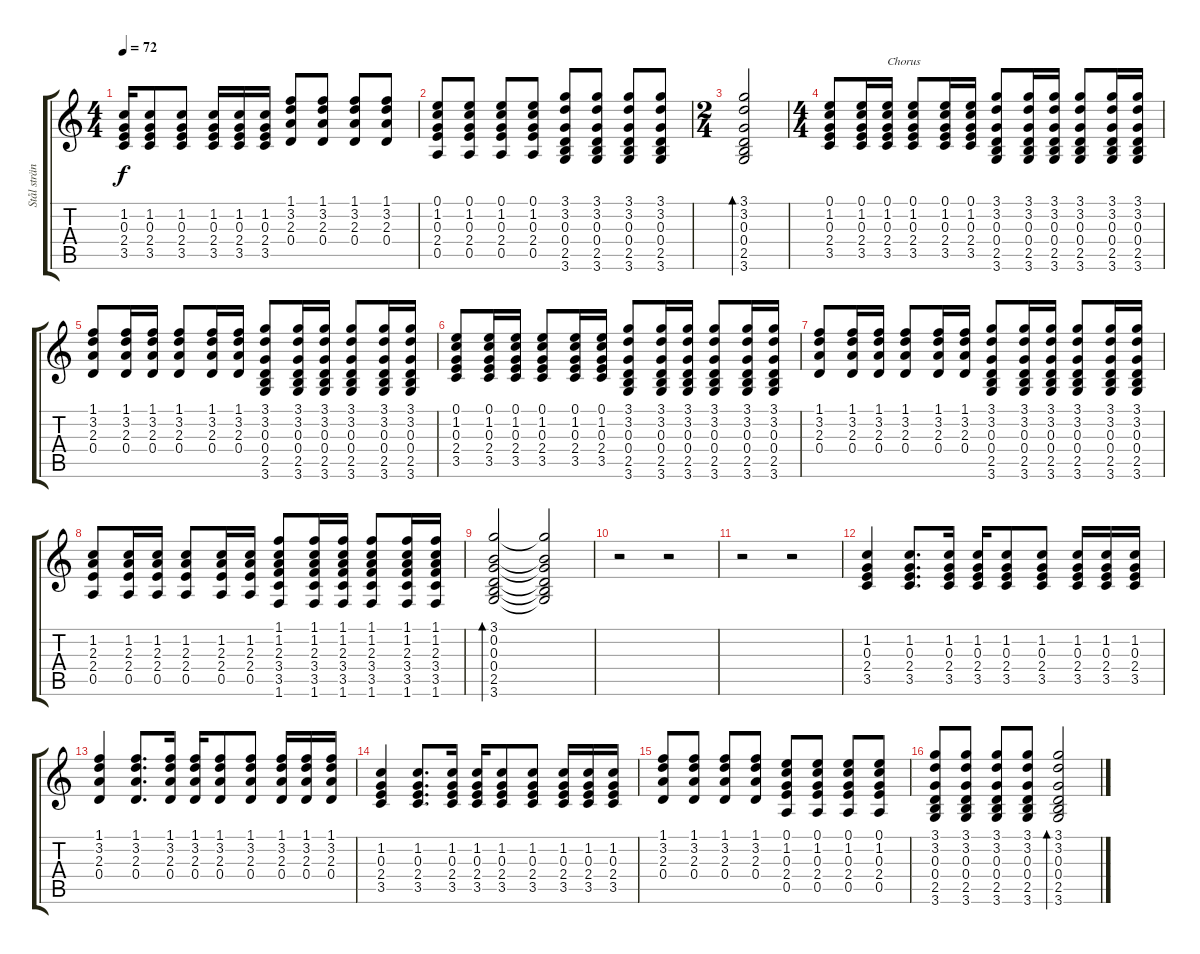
\track ("Stål strängad akustisk" "Stål strän") {instrument acousticguitarsteel}
\staff {score tabs}
\tuning (E4 B3 G3 D3 A2 E2) {hide}
\ts (4 4)
\tempo 72
\clef g2
\ks c
(1.2 0.3 2.4 3.5).16{dy f} (1.2 0.3 2.4 3.5).8 (1.2 0.3 2.4 3.5).8 (1.2 0.3 2.4 3.5).16 (1.2 0.3 2.4 3.5).16 (1.2 0.3 2.4 3.5).16 (1.1 3.2 2.3 0.4).8 (1.1 3.2 2.3 0.4).8 (1.1 3.2 2.3 0.4).8 (1.1 3.2 2.3 0.4).8 |
(0.1 1.2 0.3 2.4 0.5).8 (0.1 1.2 0.3 2.4 0.5).8 (0.1 1.2 0.3 2.4 0.5).8 (0.1 1.2 0.3 2.4 0.5).8 (3.1 3.2 0.3 0.4 2.5 3.6).8 (3.1 3.2 0.3 0.4 2.5 3.6).8 (3.1 3.2 0.3 0.4 2.5 3.6).8 (3.1 3.2 0.3 0.4 2.5 3.6).8 |
\ts (2 4)
(3.1 3.2 0.3 0.4 2.5 3.6).2{bd 120} |
\ts (4 4)
(0.1 1.2 0.3 2.4 3.5).8 (0.1 1.2 0.3 2.4 3.5).16 (0.1 1.2 0.3 2.4 3.5).16{txt "Chorus"} (0.1 1.2 0.3 2.4 3.5).8 (0.1 1.2 0.3 2.4 3.5).16 (0.1 1.2 0.3 2.4 3.5).16 (3.1 3.2 0.3 0.4 2.5 3.6).8 (3.1 3.2 0.3 0.4 2.5 3.6).16 (3.1 3.2 0.3 0.4 2.5 3.6).16 (3.1 3.2 0.3 0.4 2.5 3.6).8 (3.1 3.2 0.3 0.4 2.5 3.6).16 (3.1 3.2 0.3 0.4 2.5 3.6).16 |
(1.1 3.2 2.3 0.4).8 (1.1 3.2 2.3 0.4).16 (1.1 3.2 2.3 0.4).16 (1.1 3.2 2.3 0.4).8 (1.1 3.2 2.3 0.4).16 (1.1 3.2 2.3 0.4).16 (3.1 3.2 0.3 0.4 2.5 3.6).8 (3.1 3.2 0.3 0.4 2.5 3.6).16 (3.1 3.2 0.3 0.4 2.5 3.6).16 (3.1 3.2 0.3 0.4 2.5 3.6).8 (3.1 3.2 0.3 0.4 2.5 3.6).16 (3.1 3.2 0.3 0.4 2.5 3.6).16 |
(0.1 1.2 0.3 2.4 3.5).8 (0.1 1.2 0.3 2.4 3.5).16 (0.1 1.2 0.3 2.4 3.5).16 (0.1 1.2 0.3 2.4 3.5).8 (0.1 1.2 0.3 2.4 3.5).16 (0.1 1.2 0.3 2.4 3.5).16 (3.1 3.2 0.3 0.4 2.5 3.6).8 (3.1 3.2 0.3 0.4 2.5 3.6).16 (3.1 3.2 0.3 0.4 2.5 3.6).16 (3.1 3.2 0.3 0.4 2.5 3.6).8 (3.1 3.2 0.3 0.4 2.5 3.6).16 (3.1 3.2 0.3 0.4 2.5 3.6).16 |
(1.1 3.2 2.3 0.4).8 (1.1 3.2 2.3 0.4).16 (1.1 3.2 2.3 0.4).16 (1.1 3.2 2.3 0.4).8 (1.1 3.2 2.3 0.4).16 (1.1 3.2 2.3 0.4).16 (3.1 3.2 0.3 0.4 2.5 3.6).8 (3.1 3.2 0.3 0.4 2.5 3.6).16 (3.1 3.2 0.3 0.4 2.5 3.6).16 (3.1 3.2 0.3 0.4 2.5 3.6).8 (3.1 3.2 0.3 0.4 2.5 3.6).16 (3.1 3.2 0.3 0.4 2.5 3.6).16 |
(1.2 2.3 2.4 0.5).8 (1.2 2.3 2.4 0.5).16 (1.2 2.3 2.4 0.5).16 (1.2 2.3 2.4 0.5).8 (1.2 2.3 2.4 0.5).16 (1.2 2.3 2.4 0.5).16 (1.1 1.2 2.3 3.4 3.5 1.6).8 (1.1 1.2 2.3 3.4 3.5 1.6).16 (1.1 1.2 2.3 3.4 3.5 1.6).16 (1.1 1.2 2.3 3.4 3.5 1.6).8 (1.1 1.2 2.3 3.4 3.5 1.6).16 (1.1 1.2 2.3 3.4 3.5 1.6).16 |
(3.1 0.2 0.3 0.4 2.5 3.6).2{bd 120} (3.1{t} 0.2{t} 0.3{t} 0.4{t} 2.5{t} 3.6{t}).2 |
r.2 r.2 |
r.2 r.2 |
(1.2 0.3 2.4 3.5).4 (1.2 0.3 2.4 3.5).8{d} (1.2 0.3 2.4 3.5).16 (1.2 0.3 2.4 3.5).16 (1.2 0.3 2.4 3.5).8 (1.2 0.3 2.4 3.5).8 (1.2 0.3 2.4 3.5).16 (1.2 0.3 2.4 3.5).16 (1.2 0.3 2.4 3.5).16 |
(1.1 3.2 2.3 0.4).4 (1.1 3.2 2.3 0.4).8{d} (1.1 3.2 2.3 0.4).16 (1.1 3.2 2.3 0.4).16 (1.1 3.2 2.3 0.4).8 (1.1 3.2 2.3 0.4).8 (1.1 3.2 2.3 0.4).16 (1.1 3.2 2.3 0.4).16 (1.1 3.2 2.3 0.4).16 |
(1.2 0.3 2.4 3.5).4 (1.2 0.3 2.4 3.5).8{d} (1.2 0.3 2.4 3.5).16 (1.2 0.3 2.4 3.5).16 (1.2 0.3 2.4 3.5).8 (1.2 0.3 2.4 3.5).8 (1.2 0.3 2.4 3.5).16 (1.2 0.3 2.4 3.5).16 (1.2 0.3 2.4 3.5).16 |
(1.1 3.2 2.3 0.4).8 (1.1 3.2 2.3 0.4).8 (1.1 3.2 2.3 0.4).8 (1.1 3.2 2.3 0.4).8 (0.1 1.2 0.3 2.4 0.5).8 (0.1 1.2 0.3 2.4 0.5).8 (0.1 1.2 0.3 2.4 0.5).8 (0.1 1.2 0.3 2.4 0.5).8 |
(3.1 3.2 0.3 0.4 2.5 3.6).8 (3.1 3.2 0.3 0.4 2.5 3.6).8 (3.1 3.2 0.3 0.4 2.5 3.6).8 (3.1 3.2 0.3 0.4 2.5 3.6).8 (3.1 3.2 0.3 0.4 2.5 3.6).2{bd 120}
